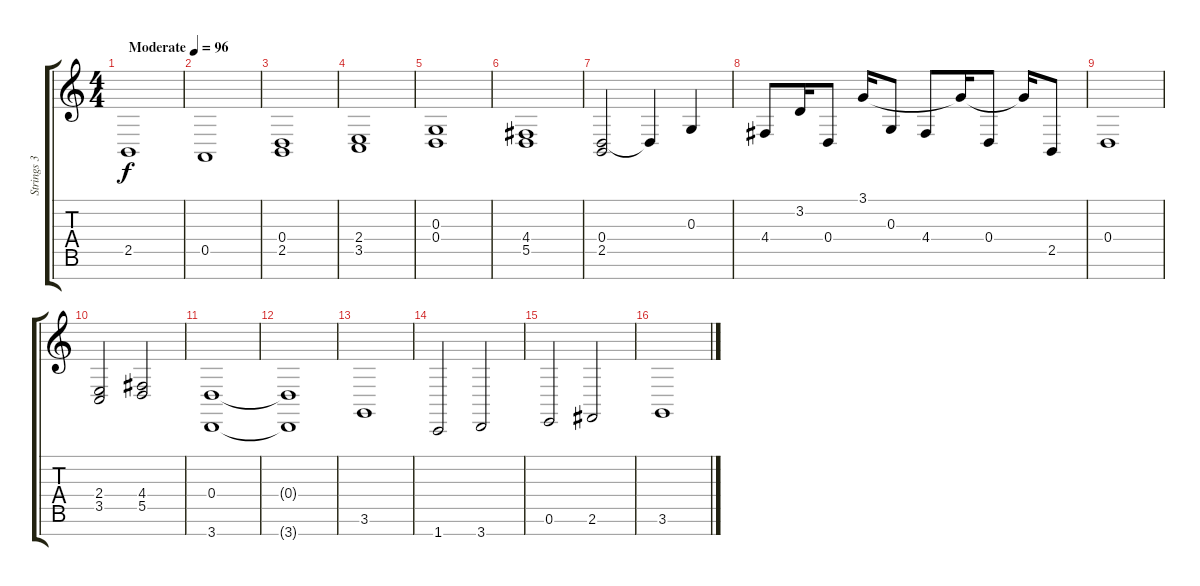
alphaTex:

\track ("Strings 3 (Low)" "Strings 3 ") {instrument stringensemble1}
\staff {score tabs}
\tuning (E4 B3 G3 D3 A2 E2 B1) {hide}
\ts (4 4)
\tempo (96 "Moderate")
\clef g2
\ks c
2.5.1{dy f instrument stringensemble1} |
0.5.1 |
(0.4 2.5).1 |
(2.4 3.5).1 |
(0.3 0.4).1 |
(4.4 5.5).1 |
(0.4 2.5).2 0.4{t}.4 0.3.4 |
4.4.8 3.2.16 0.4.8 3.1.16 0.3.8 4.4.8 3.1{t}.16 0.4.8 3.1{t}.16 2.5.8 |
0.4.1 |
(2.4 3.5).2 (4.4 5.5).2 |
(0.4 3.7).1 |
(0.4{t} 3.7{t}).1 |
3.6.1 |
1.7.2 3.7.2 |
0.6.2 2.6.2 |
3.6.1
